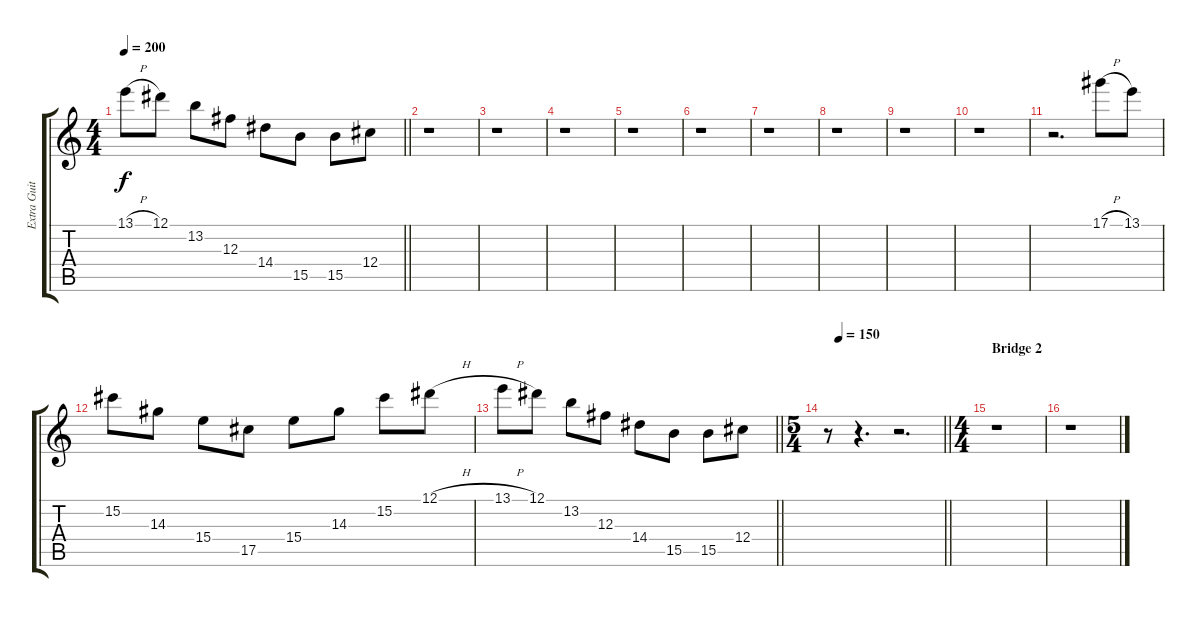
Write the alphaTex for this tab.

\track ("Extra Guitar 1" "Extra Guit") {instrument distortionguitar}
\staff {score tabs}
\tuning (Eb4 Bb3 Gb3 Db3 Ab2 D2) {hide}
\ts (4 4)
\tempo 200
\clef g2
\barLineRight lightlight
\ks c
13.1{h}.8{dy f} 12.1.8 13.2.8 12.3.8 14.4.8 15.5.8 15.5.8 12.4.8 |
r.1 |
r.1 |
r.1 |
r.1 |
r.1 |
r.1 |
r.1 |
r.1 |
r.1 |
r.2{d} 17.1{h}.8 13.1.8 |
15.2.8 14.3.8 15.4.8 17.5.8 15.4.8 14.3.8 15.2.8 12.1{h}.8 |
\barLineRight lightlight
13.1{h}.8 12.1.8 13.2.8 12.3.8 14.4.8 15.5.8 15.5.8 12.4.8 |
\ts (5 4)
\tempo (150 0.1)
\barLineRight lightlight
r.8 r.4{d} r.2{d} |
\ts (4 4)
\section ("" "Bridge 2")
r.1 |
r.1
